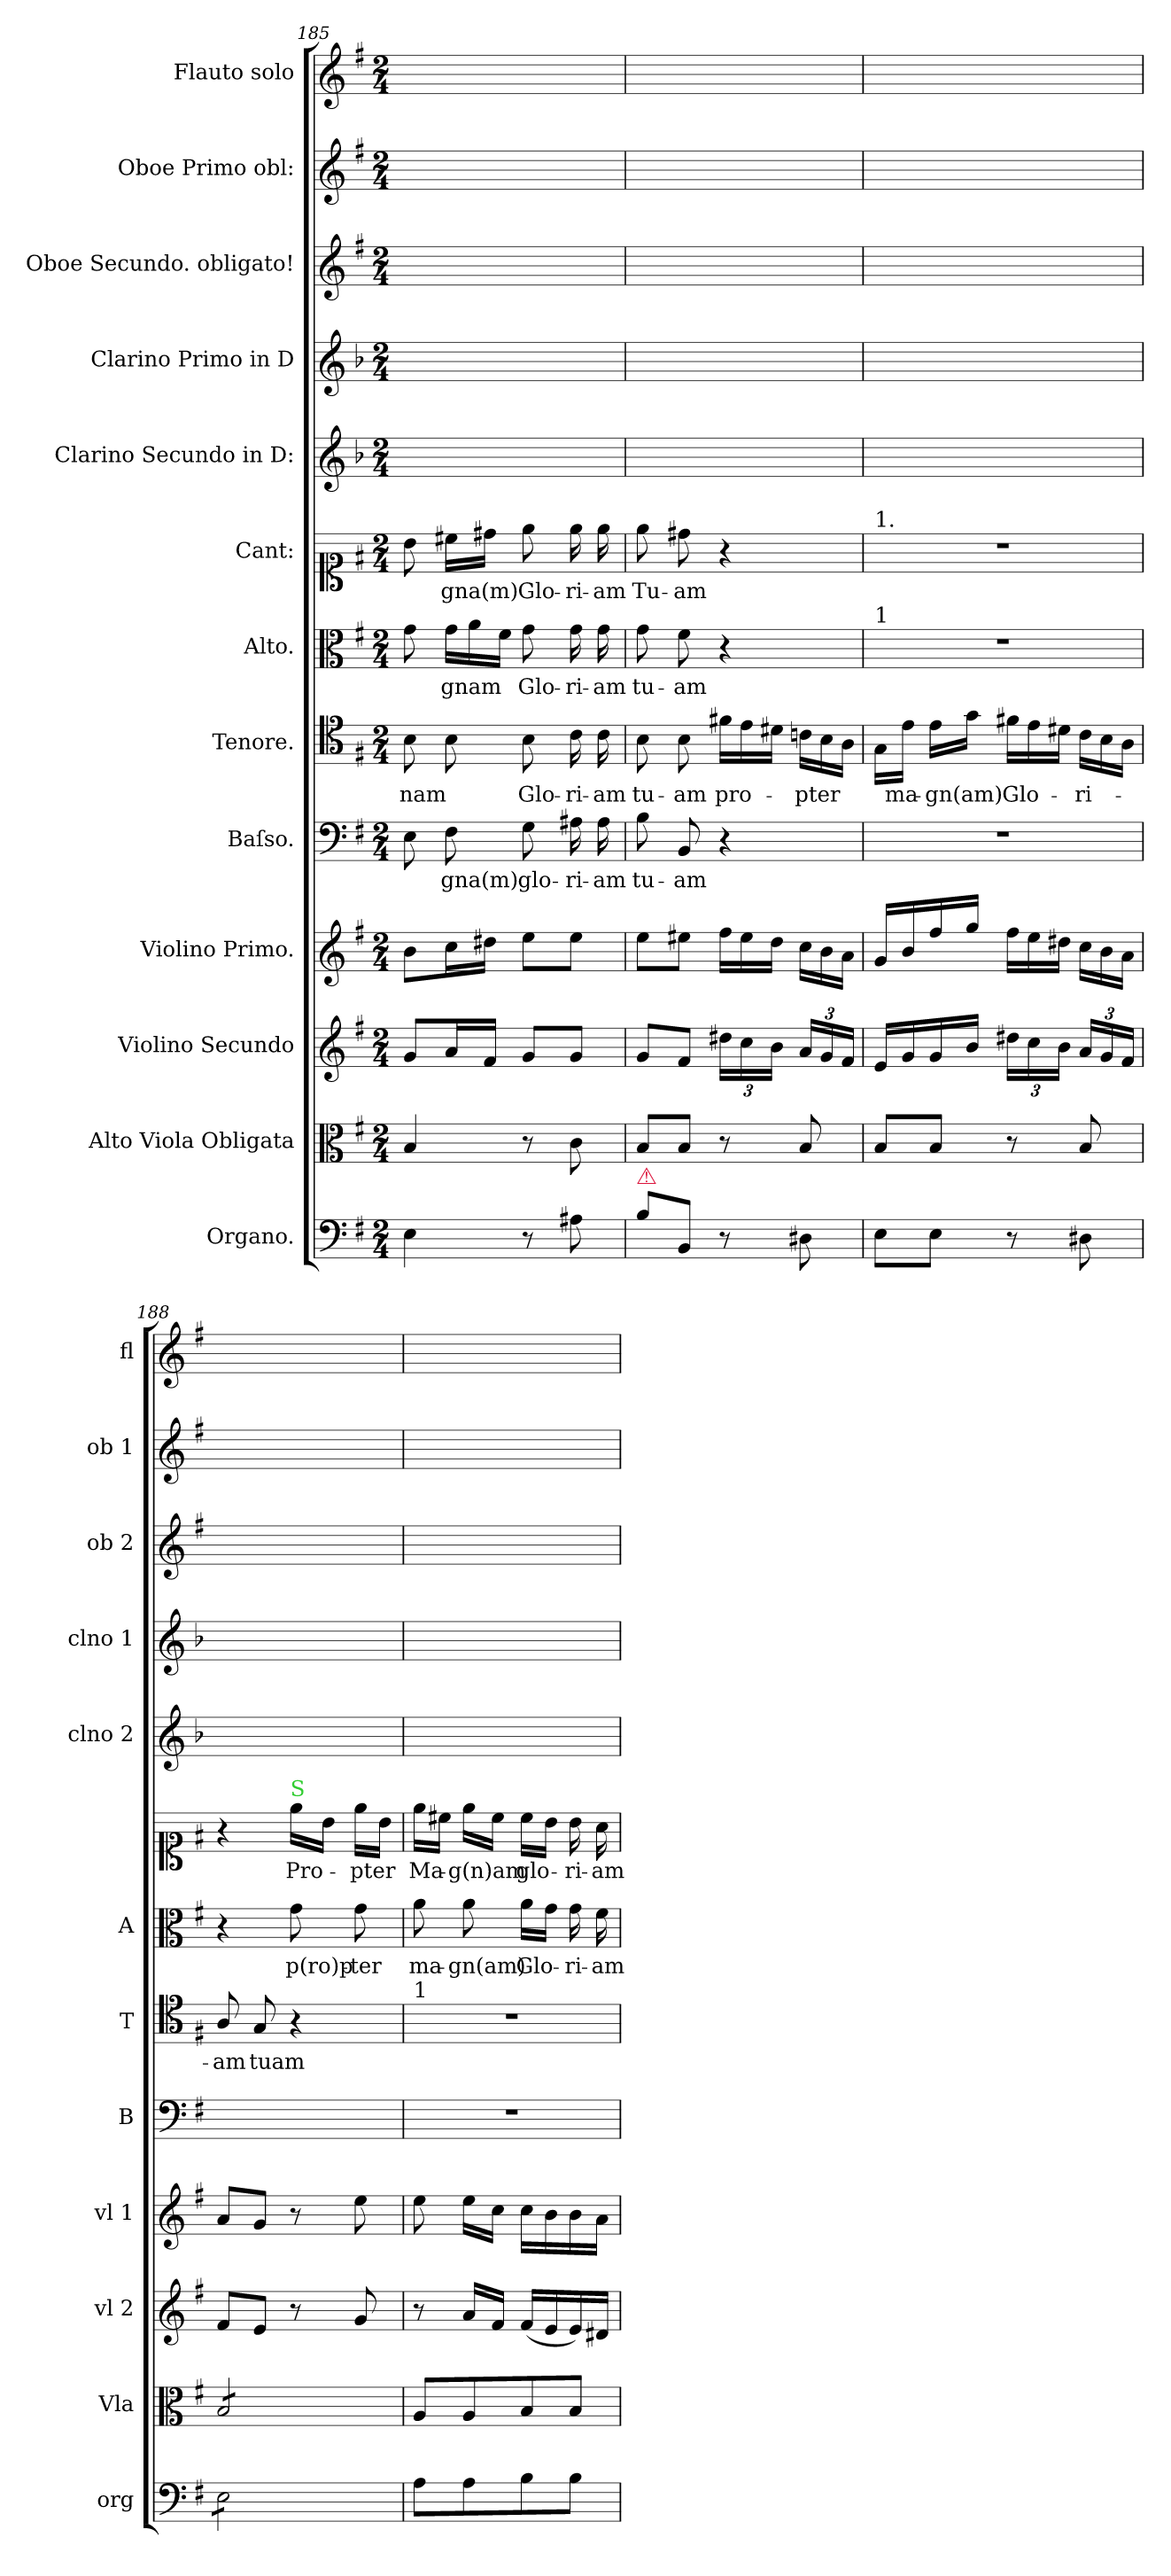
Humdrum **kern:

**kern	**kern	**kern	**kern	**kern	**text	**kern	**text	**kern	**text	**kern	**text	**kern	**kern	**kern	**kern	**kern
*part13	*part12	*part11	*part10	*part9	*part9	*part8	*part8	*part7	*part7	*part6	*part6	*part5	*part4	*part3	*part2	*part1
*staff13	*staff12	*staff11	*staff10	*staff9	*staff9	*staff8	*staff8	*staff7	*staff7	*staff6	*staff6	*staff5	*staff4	*staff3	*staff2	*staff1
*I"Organo.	*I"Alto Viola Obligata	*I"Violino Secundo	*I"Violino Primo.	*I"Baſso.	*	*I"Tenore.	*	*I"Alto.	*	*I"Cant:	*	*I"Clarino Secundo in D:	*I"Clarino Primo in D	*I"Oboe Secundo. obligato!	*I"Oboe Primo obl:	*I"Flauto solo
*I'org	*I'Vla	*I'vl 2	*I'vl 1	*I'B	*	*I'T	*	*I'A	*	*	*	*I'clno 2	*I'clno 1	*I'ob 2	*I'ob 1	*I'fl
*clefF4	*clefC3	*clefG2	*clefG2	*clefF4	*	*clefC4	*	*clefC3	*	*clefC1	*	*clefG2	*clefG2	*clefG2	*clefG2	*clefG2
*	*	*	*	*	*	*	*	*	*	*	*	*ITrd-1c-2	*ITrd-1c-2	*	*	*
*k[f#]	*k[f#]	*k[f#]	*k[f#]	*k[f#]	*	*k[f#]	*	*k[f#]	*	*k[f#]	*	*k[f#]	*k[f#]	*k[f#]	*k[f#]	*k[f#]
*G:	*G:	*G:	*G:	*G:	*	*G:	*	*G:	*	*G:	*	*G:	*G:	*G:	*G:	*G:
*M2/4	*M2/4	*M2/4	*M2/4	*M2/4	*	*M2/4	*	*M2/4	*	*M2/4	*	*M2/4	*M2/4	*M2/4	*M2/4	*M2/4
=185	=185	=185	=185	=185	=185	=185	=185	=185	=185	=185	=185	=185	=185	=185	=185	=185
4E\	4B/	8g/L	8b\L	8E\	.	8B\	-nam	8g\	.	8b\	.	2ryy	2ryy	2ryy	2ryy	2ryy
*	*	*	*	*	*	*	*	*Xtuplet	*	*	*	*	*	*	*	*
.	.	16a/L	16cc\L	8F#\	-gna(m)	8B\	.	24g\LL	-gnam	16cc#X\LL	-gna(m)	.	.	.	.	.
.	.	.	.	.	.	.	.	24a\	.	.	.	.	.	.	.	.
.	.	16f#/JJ	16dd#X\JJ	.	.	.	.	.	.	16dd#X\JJ	.	.	.	.	.	.
.	.	.	.	.	.	.	.	24f#\JJ	.	.	.	.	.	.	.	.
8r	8r	8g/L	8ee\L	8G\	glo-	8B\	Glo-	8g\	Glo-	8ee\	Glo-	.	.	.	.	.
8A#X\	8c\	8g/J	8ee\J	16A#X\	-ri-	16c\	-ri-	16g\	-ri-	16ee\	-ri-	.	.	.	.	.
.	.	.	.	16A#\	-am	16c\	-am	16g\	-am	16ee\	-am	.	.	.	.	.
=186	=186	=186	=186	=186	=186	=186	=186	=186	=186	=186	=186	=186	=186	=186	=186	=186
!LO:TX:a:color=crimson:t=⚠	!	!	!	!	!	!	!	!	!	!	!	!	!	!	!	!
8B\L	8B/L	8g/L	8ee\L	8B\	tu-	8B\	tu-	8g\	tu-	8ee\	Tu-	2ryy	2ryy	2ryy	2ryy	2ryy
8BB/J	8B/J	8f#/J	8ee#X\J	8BB/	-am	8B\	-am	8f#\	-am	8dd#X\	-am	.	.	.	.	.
*	*	*	*Xtuplet	*	*	*Xtuplet	*	*	*	*	*	*	*	*	*	*
8r	8r	24dd#X\LL	24ff#\LL	4r	.	24f#X\LL	pro-	4r	.	4r	.	.	.	.	.	.
.	.	24cc\	24ee#\	.	.	24e\	.	.	.	.	.	.	.	.	.	.
.	.	24b\JJ	24dd\JJ	.	.	24d#X\JJ	.	.	.	.	.	.	.	.	.	.
8D#X\	8B/	24a/LL	24cc\LL	.	.	24cn\LL	-pter	.	.	.	.	.	.	.	.	.
.	.	24g/	24b\	.	.	24B\	.	.	.	.	.	.	.	.	.	.
.	.	24f#/JJ	24a\JJ	.	.	24A\JJ	.	.	.	.	.	.	.	.	.	.
=187	=187	=187	=187	=187	=187	=187	=187	=187	=187	=187	=187	=187	=187	=187	=187	=187
!	!	!	!	!	!	!	!	!	!	!LO:TX:a:t=1.	!	!	!	!	!	!
!	!	!	!	!	!	!	!	!LO:TX:a:t=1	!	!	!	!	!	!	!	!
!	!	!	!	!LO:N:vis=0	!	!	!	!	!	!	!	!	!	!	!	!
8E\L	8B/L	16e/LL	16g/LL	2r	.	16G\LL	.	2r	.	2r	.	2ryy	2ryy	2ryy	2ryy	2ryy
.	.	16g/	16b/	.	.	16e\JJ	ma-	.	.	.	.	.	.	.	.	.
8E\J	8B/J	16g/	16ff#/	.	.	16e\LL	-gn(am)	.	.	.	.	.	.	.	.	.
.	.	16b/JJ	16gg/JJ	.	.	16g\JJ	.	.	.	.	.	.	.	.	.	.
8r	8r	24dd#X\LL	24ff#\LL	.	.	24f#X\LL	Glo-	.	.	.	.	.	.	.	.	.
.	.	24cc\	24ee\	.	.	24e\	.	.	.	.	.	.	.	.	.	.
.	.	24b\JJ	24dd#X\JJ	.	.	24d#X\JJ	.	.	.	.	.	.	.	.	.	.
8D#X\	8B/	24a/LL	24cc\LL	.	.	24c\LL	-ri-	.	.	.	.	.	.	.	.	.
.	.	24g/	24b\	.	.	24B\	.	.	.	.	.	.	.	.	.	.
.	.	24f#/JJ	24a\JJ	.	.	24A\JJ	.	.	.	.	.	.	.	.	.	.
=188	=188	=188	=188	=188	=188	=188	=188	=188	=188	=188	=188	=188	=188	=188	=188	=188
*tremolo	*	*	*	*	*	*	*	*	*	*	*	*	*	*	*	*
*	*tremolo	*	*	*	*	*	*	*	*	*	*	*	*	*	*	*
8E\L	8B/L	8f#/L	8a/L	2ryy	.	8A/	-am	4r	.	4r	.	2ryy	2ryy	2ryy	2ryy	2ryy
8E\	8B/	8e/J	8g/J	.	.	8G/	tuam	.	.	.	.	.	.	.	.	.
!	!	!	!	!	!	!	!	!	!	!LO:TX:a:color=limegreen:t=S	!	!	!	!	!	!
8E\	8B/	8r	8r	.	.	4r	.	8g\	p(ro)p-	16ee\LL	Pro-	.	.	.	.	.
.	.	.	.	.	.	.	.	.	.	16b\JJ	.	.	.	.	.	.
8E\J	8B/J	8g/	8ee\	.	.	.	.	8g\	-ter	16ee\LL	-pter	.	.	.	.	.
*	*Xtremolo	*	*	*	*	*	*	*	*	*	*	*	*	*	*	*
*Xtremolo	*	*	*	*	*	*	*	*	*	*	*	*	*	*	*	*
.	.	.	.	.	.	.	.	.	.	16b\JJ	.	.	.	.	.	.
=189	=189	=189	=189	=189	=189	=189	=189	=189	=189	=189	=189	=189	=189	=189	=189	=189
!	!	!	!	!	!	!LO:TX:a:t=1	!	!	!	!	!	!	!	!	!	!
8A\L	8A/L	8r	8ee\	2r	.	2r	.	8a\	ma-	16ee\LL	Ma-	2ryy	2ryy	2ryy	2ryy	2ryy
.	.	.	.	.	.	.	.	.	.	16cc#X\JJ	.	.	.	.	.	.
8A\	8A/	16a/LL	16ee\LL	.	.	.	.	8a\	-gn(am)	16ee\LL	-g(n)am	.	.	.	.	.
.	.	16f#/JJ	16cc\JJ	.	.	.	.	.	.	16cc#\JJ	.	.	.	.	.	.
8B\	8B/	(<16f#/LL	16cc\LL	.	.	.	.	16a\LL	Glo-	16cc#\LL	glo-	.	.	.	.	.
.	.	16e/	16b\	.	.	.	.	16g\JJ	.	16b\JJ	.	.	.	.	.	.
8B\J	8B/J	16e/)	16b\	.	.	.	.	16g\	-ri-	16b\	-ri-	.	.	.	.	.
.	.	16d#X/JJ	16a\JJ	.	.	.	.	16f#\	-am	16a\	-am	.	.	.	.	.
=	=	=	=	=	=	=	=	=	=	=	=	=	=	=	=	=
*-	*-	*-	*-	*-	*-	*-	*-	*-	*-	*-	*-	*-	*-	*-	*-	*-
